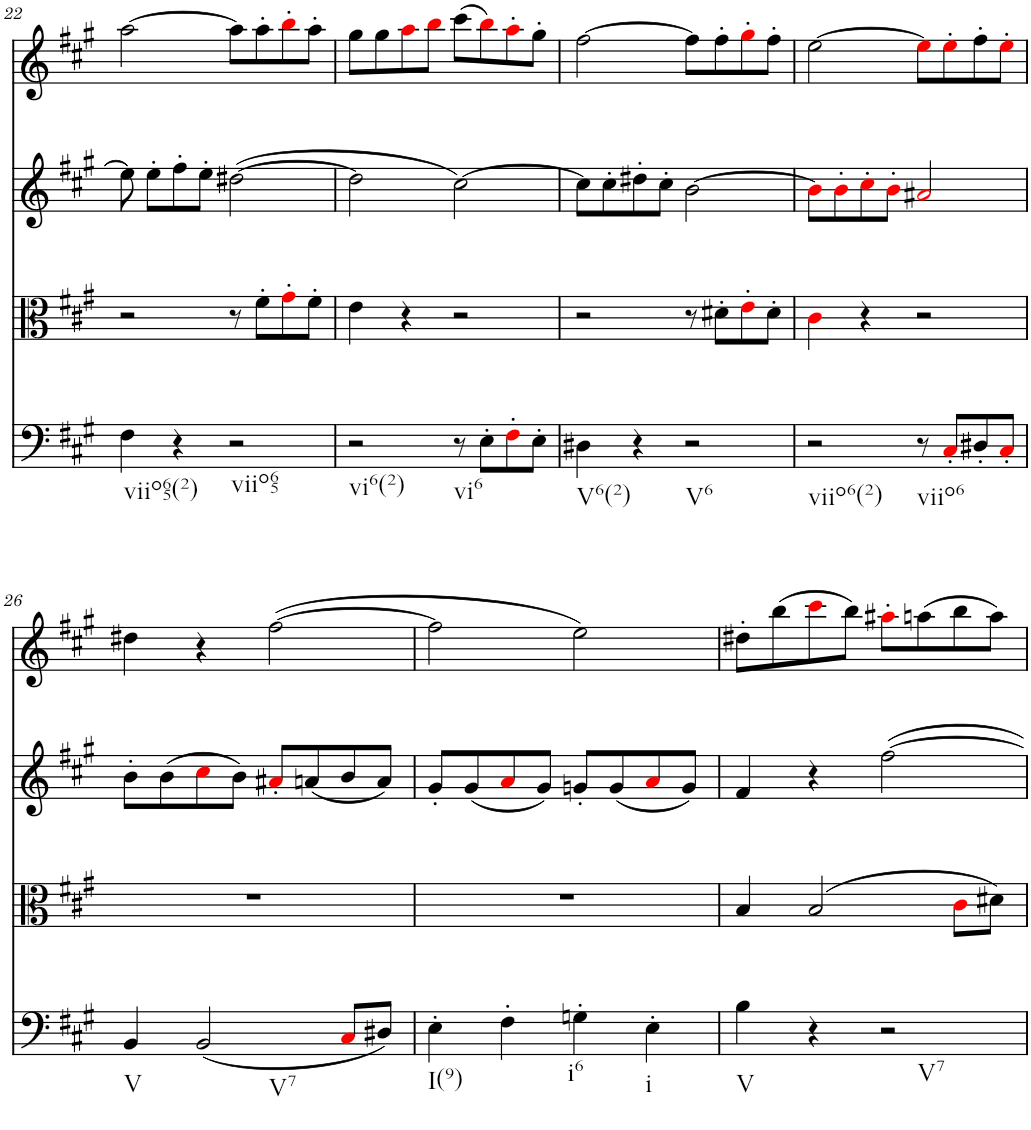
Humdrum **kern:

**kern	**kern	**kern	**kern
*part4	*part3	*part2	*part1
*staff4	*staff3	*staff2	*staff1
*I"Violoncello	*I"Viola	*I"Violin 2	*I"Violin 1
*I'Vc	*I'Vla	*I'Vln	*I'Vln
!!LO:PB:g=z
*clefF4	*clefC3	*clefG2	*clefG2
*k[f#c#g#]	*k[f#c#g#]	*k[f#c#g#]	*k[f#c#g#]
*A:	*A:	*A:	*A:
*M2/2	*M2/2	*M2/2	*M2/2
*met(c|)	*met(c|)	*met(c|)	*met(c|)
=22	=22	=22	=22
!LO:TX:b:t=viio65(2)	!	!	!
4F#\	2r	8ee\]	[2aa\
.	.	8ee'\L	.
4r	.	8ff#'\	.
.	.	8ee'\J	.
!LO:TX:b:t=viio65	!	!	!
2r	8r	([2dd#X\	8aa\L]
.	8f#'\L	.	8aa'\
.	8g#'i\	.	8bb'i\
.	8f#'\J	.	8aa'\J
=23	=23	=23	=23
!LO:TX:b:t=vi6(2)	!	!	!
2r	4e\	2dd#\]	8gg#\L
.	.	.	8gg#\
.	4r	.	8aai\
.	.	.	8bbi\J
!LO:TX:b:t=vi6	!	!	!
8r	2r	[2cc#\)	(8ccc#\L
8E'\L	.	.	8bbi\)
8F#'i\	.	.	8aa'i\
8E'\J	.	.	8gg#'\J
=24	=24	=24	=24
!LO:TX:b:t=V6(2)	!	!	!
4D#X\	2r	8cc#\L]	[2ff#\
.	.	8cc#'\	.
4r	.	8dd#X'\	.
.	.	8cc#'\J	.
!LO:TX:b:t=V6	!	!	!
2r	8r	[2b\	8ff#\L]
.	8d#X'\L	.	8ff#'\
.	8e'i\	.	8gg#'i\
.	8d#'\J	.	8ff#'\J
=25	=25	=25	=25
!LO:TX:b:t=viio6(2)	!	!	!
2r	4c#i\	8bi\L]	[2ee\
.	.	8b'i\	.
.	4r	8cc#'i\	.
.	.	8b'i\J	.
!LO:TX:b:t=viio6	!	!	!
8r	2r	2a#Xi/	8eei\L]
8C#'i/L	.	.	8ee'i\
8D#X'/	.	.	8ff#'\
8C#'i/J	.	.	8ee'i\J
!!LO:LB:g=z
=26	=26	=26	=26
!LO:TX:b:t=V	!	!	!
4BB/	1r	8b'\L	4dd#X\
.	.	(8b\	.
!LO:TX:b:t=V7	!	!	!
(2BB/	.	8cc#i\	4r
.	.	8b\J)	.
.	.	8a#X'i/L	([2ff#\
.	.	(8an/	.
8C#i/L	.	8b/	.
8D#X/J)	.	8a/J)	.
=27	=27	=27	=27
!LO:TX:b:t=I(9)	!	!	!
4E'\	1r	8g#'/L	2ff#\]
.	.	(8g#/	.
4F#'\	.	8ai/	.
.	.	8g#/J)	.
!LO:TX:b:t=i6	!	!	!
4Gn'\	.	8gn'/L	2ee\)
.	.	(8g/	.
!LO:TX:b:t=i	!	!	!
4E'\	.	8ai/	.
.	.	8g/J)	.
=28	=28	=28	=28
!LO:TX:b:t=V	!	!	!
4B\	4B/	4f#/	8dd#X'\L
.	.	.	(8bb\
4r	(2B/	4r	8ccc#i\
.	.	.	8bb\J)
!LO:TX:b:t=V7	!	!	!
2r	.	[2ff#\	8aa#X'i\L
.	.	.	(8aan\
.	8c#i\L	.	8bb\
.	8d#X\J)	.	8aa\J)
=	=	=	=
*-	*-	*-	*-
